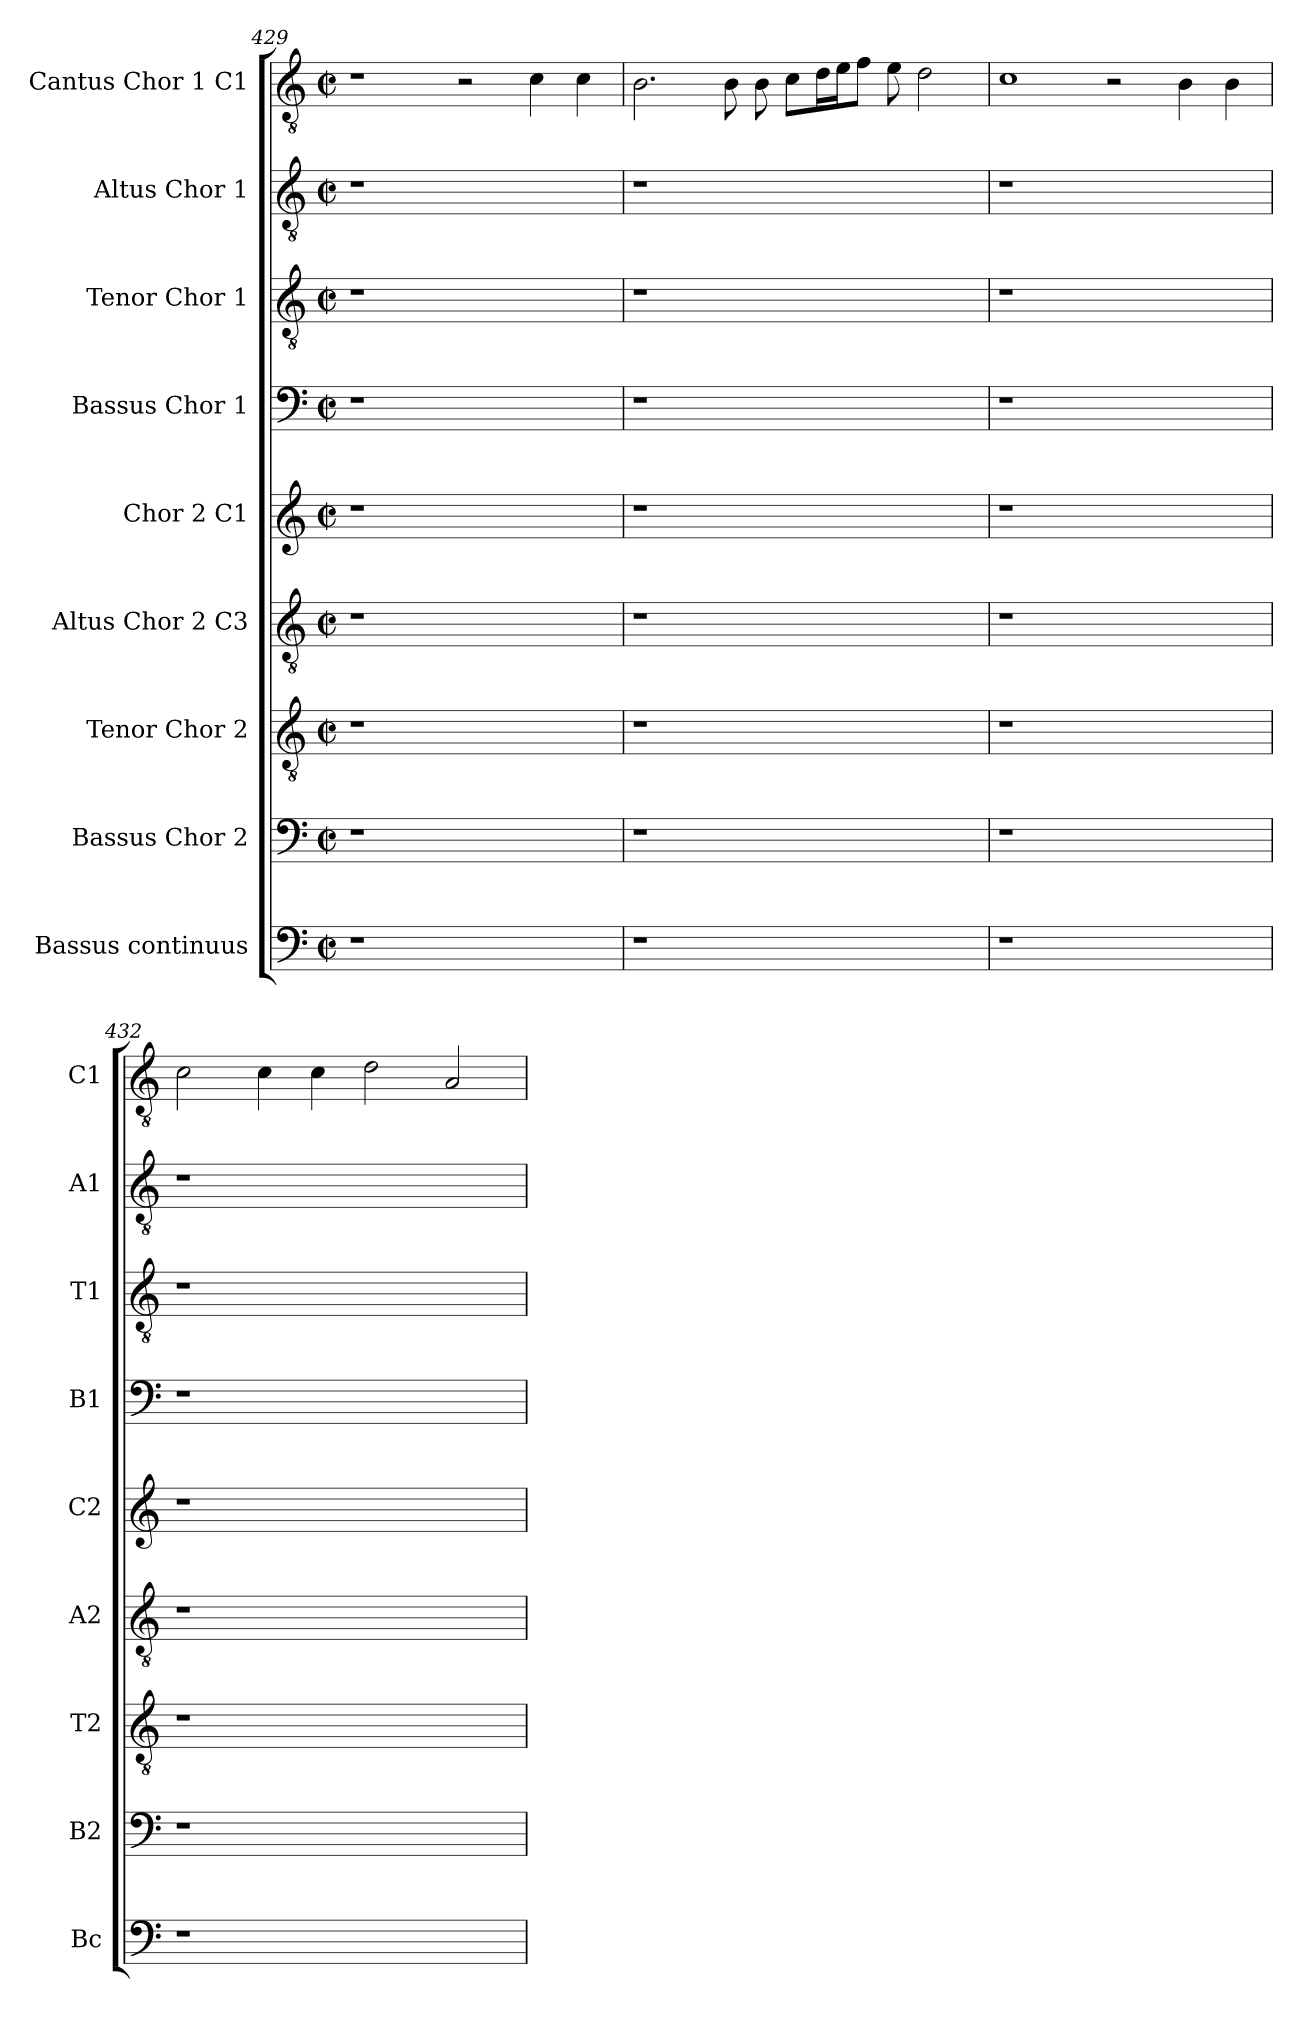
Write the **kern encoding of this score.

**kern	**kern	**kern	**kern	**kern	**kern	**kern	**kern	**kern
*part9	*part8	*part7	*part6	*part5	*part4	*part3	*part2	*part1
*staff9	*staff8	*staff7	*staff6	*staff5	*staff4	*staff3	*staff2	*staff1
*I"Bassus continuus	*I"Bassus Chor 2	*I"Tenor Chor 2	*I"Altus Chor 2 C3	*I"Chor 2 C1	*I"Bassus Chor 1	*I"Tenor Chor 1	*I"Altus Chor 1	*I"Cantus Chor 1 C1
*I'Bc	*I'B2	*I'T2	*I'A2	*I'C2	*I'B1	*I'T1	*I'A1	*I'C1
*clefF4	*clefF4	*clefGv2	*clefGv2	*clefG2	*clefF4	*clefGv2	*clefGv2	*clefGv2
*ITrd7c12	*	*	*	*	*	*	*	*
*k[]	*k[]	*k[]	*k[]	*k[]	*k[]	*k[]	*k[]	*k[]
*C:	*C:	*C:	*C:	*C:	*C:	*C:	*C:	*C:
*M2/2	*M2/2	*M2/2	*M2/2	*M2/2	*M2/2	*M2/2	*M2/2	*M2/2
*met(c|)	*met(c|)	*met(c|)	*met(c|)	*met(c|)	*met(c|)	*met(c|)	*met(c|)	*met(c|)
=429	=429	=429	=429	=429	=429	=429	=429	=429
1r	1r	1r	1r	1r	1r	1r	1r	1r
1ryy	1ryy	1ryy	1ryy	1ryy	1ryy	1ryy	1ryy	2r
.	.	.	.	.	.	.	.	4c\
.	.	.	.	.	.	.	.	4c\
!!LO:LB:g=z
=430	=430	=430	=430	=430	=430	=430	=430	=430
1r	1r	1r	1r	1r	1r	1r	1r	2.B\
.	.	.	.	.	.	.	.	8B\
.	.	.	.	.	.	.	.	8B\
1ryy	1ryy	1ryy	1ryy	1ryy	1ryy	1ryy	1ryy	8c\L
.	.	.	.	.	.	.	.	16d\L
.	.	.	.	.	.	.	.	16e\J
.	.	.	.	.	.	.	.	8f\J
.	.	.	.	.	.	.	.	8e\
.	.	.	.	.	.	.	.	2d\
=431	=431	=431	=431	=431	=431	=431	=431	=431
1r	1r	1r	1r	1r	1r	1r	1r	1c
1ryy	1ryy	1ryy	1ryy	1ryy	1ryy	1ryy	1ryy	2r
.	.	.	.	.	.	.	.	4B\
.	.	.	.	.	.	.	.	4B\
=432	=432	=432	=432	=432	=432	=432	=432	=432
1r	1r	1r	1r	1r	1r	1r	1r	2c\
.	.	.	.	.	.	.	.	4c\
.	.	.	.	.	.	.	.	4c\
1ryy	1ryy	1ryy	1ryy	1ryy	1ryy	1ryy	1ryy	2d\
.	.	.	.	.	.	.	.	2A/
=	=	=	=	=	=	=	=	=
*-	*-	*-	*-	*-	*-	*-	*-	*-
